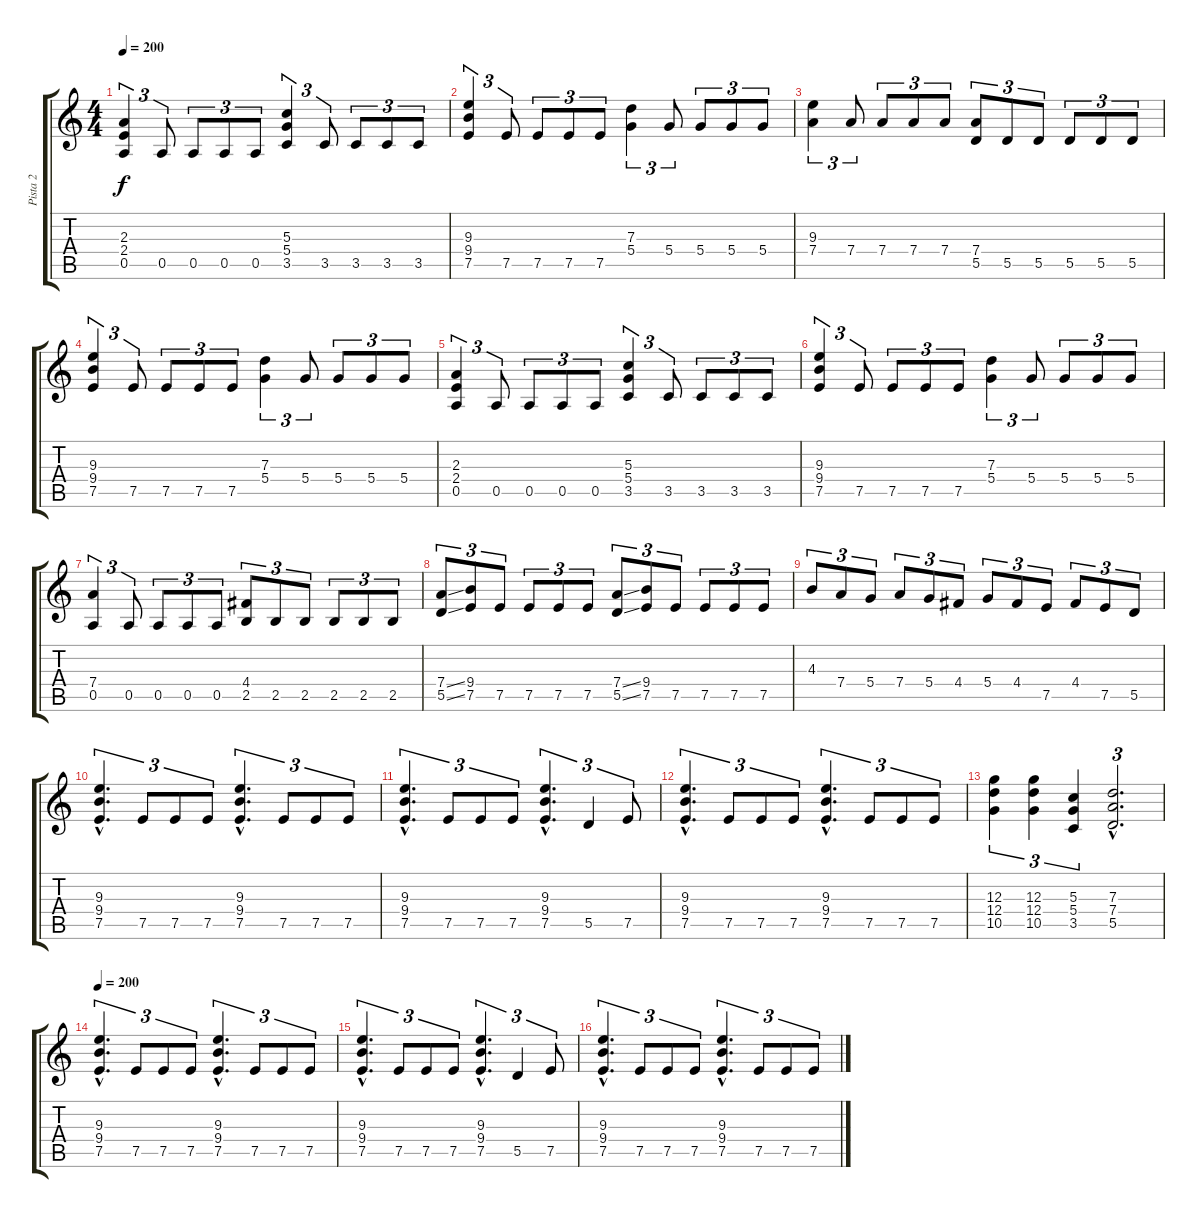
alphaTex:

\track ("Pista 2" "Pista 2") {instrument distortionguitar}
\staff {score tabs}
\tuning (E4 B3 G3 D3 A2 E2) {hide}
\ts (4 4)
\tempo 200
\clef g2
\ks c
(2.3 2.4 0.5).4{tu (3 2) dy f} 0.5.8{tu (3 2)} 0.5.8{tu (3 2)} 0.5.8{tu (3 2)} 0.5.8{tu (3 2)} (5.3 5.4 3.5).4{tu (3 2)} 3.5.8{tu (3 2)} 3.5.8{tu (3 2)} 3.5.8{tu (3 2)} 3.5.8{tu (3 2)} |
(9.3 9.4 7.5).4{tu (3 2)} 7.5.8{tu (3 2)} 7.5.8{tu (3 2)} 7.5.8{tu (3 2)} 7.5.8{tu (3 2)} (7.3 5.4).4{tu (3 2)} 5.4.8{tu (3 2)} 5.4.8{tu (3 2)} 5.4.8{tu (3 2)} 5.4.8{tu (3 2)} |
(9.3 7.4).4{tu (3 2)} 7.4.8{tu (3 2)} 7.4.8{tu (3 2)} 7.4.8{tu (3 2)} 7.4.8{tu (3 2)} (7.4 5.5).8{tu (3 2)} 5.5.8{tu (3 2)} 5.5.8{tu (3 2)} 5.5.8{tu (3 2)} 5.5.8{tu (3 2)} 5.5.8{tu (3 2)} |
(9.3 9.4 7.5).4{tu (3 2)} 7.5.8{tu (3 2)} 7.5.8{tu (3 2)} 7.5.8{tu (3 2)} 7.5.8{tu (3 2)} (7.3 5.4).4{tu (3 2)} 5.4.8{tu (3 2)} 5.4.8{tu (3 2)} 5.4.8{tu (3 2)} 5.4.8{tu (3 2)} |
(2.3 2.4 0.5).4{tu (3 2)} 0.5.8{tu (3 2)} 0.5.8{tu (3 2)} 0.5.8{tu (3 2)} 0.5.8{tu (3 2)} (5.3 5.4 3.5).4{tu (3 2)} 3.5.8{tu (3 2)} 3.5.8{tu (3 2)} 3.5.8{tu (3 2)} 3.5.8{tu (3 2)} |
(9.3 9.4 7.5).4{tu (3 2)} 7.5.8{tu (3 2)} 7.5.8{tu (3 2)} 7.5.8{tu (3 2)} 7.5.8{tu (3 2)} (7.3 5.4).4{tu (3 2)} 5.4.8{tu (3 2)} 5.4.8{tu (3 2)} 5.4.8{tu (3 2)} 5.4.8{tu (3 2)} |
(7.4 0.5).4{tu (3 2)} 0.5.8{tu (3 2)} 0.5.8{tu (3 2)} 0.5.8{tu (3 2)} 0.5.8{tu (3 2)} (4.4 2.5).8{tu (3 2)} 2.5.8{tu (3 2)} 2.5.8{tu (3 2)} 2.5.8{tu (3 2)} 2.5.8{tu (3 2)} 2.5.8{tu (3 2)} |
(7.4{ss} 5.5{ss}).8{tu (3 2)} (9.4 7.5).8{tu (3 2)} 7.5.8{tu (3 2)} 7.5.8{tu (3 2)} 7.5.8{tu (3 2)} 7.5.8{tu (3 2)} (7.4{ss} 5.5{ss}).8{tu (3 2)} (9.4 7.5).8{tu (3 2)} 7.5.8{tu (3 2)} 7.5.8{tu (3 2)} 7.5.8{tu (3 2)} 7.5.8{tu (3 2)} |
4.3.8{tu (3 2)} 7.4.8{tu (3 2)} 5.4.8{tu (3 2)} 7.4.8{tu (3 2)} 5.4.8{tu (3 2)} 4.4.8{tu (3 2)} 5.4.8{tu (3 2)} 4.4.8{tu (3 2)} 7.5.8{tu (3 2)} 4.4.8{tu (3 2)} 7.5.8{tu (3 2)} 5.5.8{tu (3 2)} |
(9.3{hac} 9.4{hac} 7.5{hac}).4{d tu (3 2)} 7.5.8{tu (3 2)} 7.5.8{tu (3 2)} 7.5.8{tu (3 2)} (9.3{hac} 9.4{hac} 7.5{hac}).4{d tu (3 2)} 7.5.8{tu (3 2)} 7.5.8{tu (3 2)} 7.5.8{tu (3 2)} |
(9.3{hac} 9.4{hac} 7.5{hac}).4{d tu (3 2)} 7.5.8{tu (3 2)} 7.5.8{tu (3 2)} 7.5.8{tu (3 2)} (9.3{hac} 9.4{hac} 7.5{hac}).4{d tu (3 2)} 5.5.4{tu (3 2)} 7.5.8{tu (3 2)} |
(9.3{hac} 9.4{hac} 7.5{hac}).4{d tu (3 2)} 7.5.8{tu (3 2)} 7.5.8{tu (3 2)} 7.5.8{tu (3 2)} (9.3{hac} 9.4{hac} 7.5{hac}).4{d tu (3 2)} 7.5.8{tu (3 2)} 7.5.8{tu (3 2)} 7.5.8{tu (3 2)} |
(12.3 12.4 10.5).4{tu (3 2)} (12.3 12.4 10.5).4{tu (3 2)} (5.3 5.4 3.5).4{tu (3 2)} (7.3{hac} 7.4{hac} 5.5{hac}).2{d tu (3 2)} |
\tempo 200
(9.3{hac} 9.4{hac} 7.5{hac}).4{d tu (3 2)} 7.5.8{tu (3 2)} 7.5.8{tu (3 2)} 7.5.8{tu (3 2)} (9.3{hac} 9.4{hac} 7.5{hac}).4{d tu (3 2)} 7.5.8{tu (3 2)} 7.5.8{tu (3 2)} 7.5.8{tu (3 2)} |
(9.3{hac} 9.4{hac} 7.5{hac}).4{d tu (3 2)} 7.5.8{tu (3 2)} 7.5.8{tu (3 2)} 7.5.8{tu (3 2)} (9.3{hac} 9.4{hac} 7.5{hac}).4{d tu (3 2)} 5.5.4{tu (3 2)} 7.5.8{tu (3 2)} |
(9.3{hac} 9.4{hac} 7.5{hac}).4{d tu (3 2)} 7.5.8{tu (3 2)} 7.5.8{tu (3 2)} 7.5.8{tu (3 2)} (9.3{hac} 9.4{hac} 7.5{hac}).4{d tu (3 2)} 7.5.8{tu (3 2)} 7.5.8{tu (3 2)} 7.5.8{tu (3 2)}
